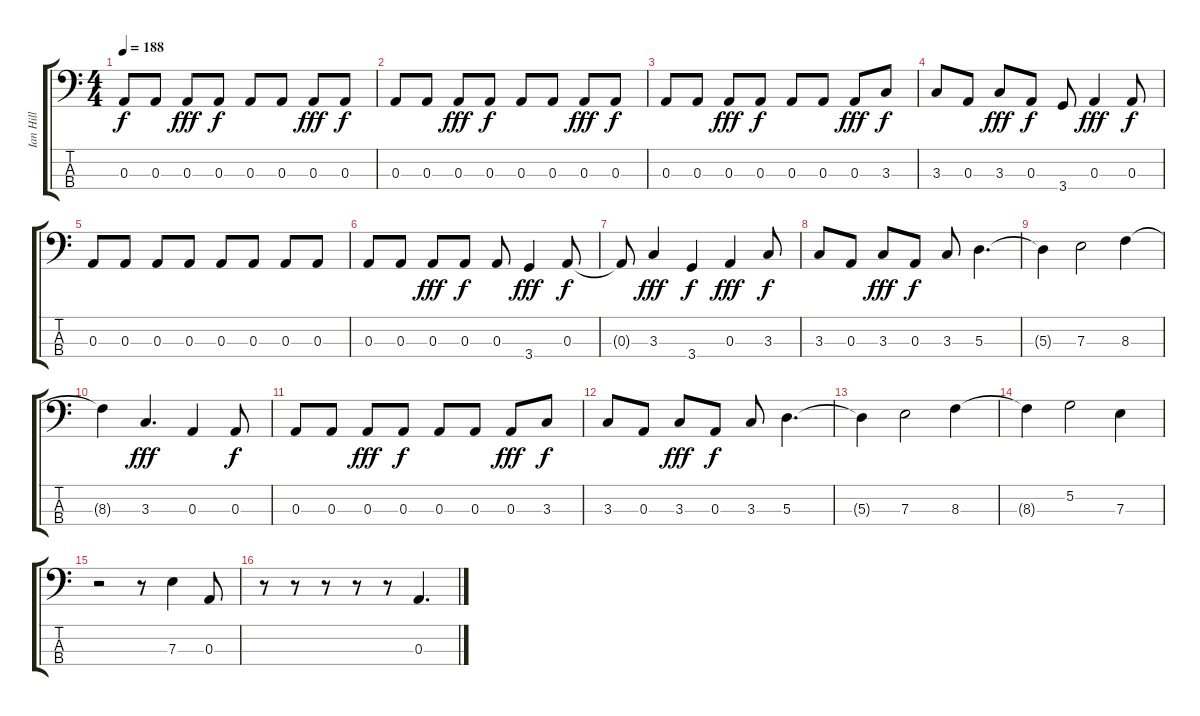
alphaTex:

\track ("Ian Hill" "Ian Hill") {instrument electricbasspick}
\staff {score tabs}
\tuning (G2 D2 A1 E1) {hide}
\ts (4 4)
\tempo 188
\clef f4
\ks c
0.3.8{dy f} 0.3.8 0.3.8{dy fff} 0.3.8{dy f} 0.3.8 0.3.8 0.3.8{dy fff} 0.3.8{dy f} |
0.3.8 0.3.8 0.3.8{dy fff} 0.3.8{dy f} 0.3.8 0.3.8 0.3.8{dy fff} 0.3.8{dy f} |
0.3.8 0.3.8 0.3.8{dy fff} 0.3.8{dy f} 0.3.8 0.3.8 0.3.8{dy fff} 3.3.8{dy f} |
3.3.8 0.3.8 3.3.8{dy fff} 0.3.8{dy f} 3.4.8 0.3.4{dy fff} 0.3.8{dy f} |
0.3.8 0.3.8 0.3.8 0.3.8 0.3.8 0.3.8 0.3.8 0.3.8 |
0.3.8 0.3.8 0.3.8{dy fff} 0.3.8{dy f} 0.3.8 3.4.4{dy fff} 0.3.8{dy f} |
0.3{t}.8 3.3.4{dy fff} 3.4.4{dy f} 0.3.4{dy fff} 3.3.8{dy f} |
3.3.8 0.3.8 3.3.8{dy fff} 0.3.8{dy f} 3.3.8 5.3.4{d} |
5.3{t}.4 7.3.2 8.3.4 |
8.3{t}.4 3.3.4{d dy fff} 0.3.4 0.3.8{dy f} |
0.3.8 0.3.8 0.3.8{dy fff} 0.3.8{dy f} 0.3.8 0.3.8 0.3.8{dy fff} 3.3.8{dy f} |
3.3.8 0.3.8 3.3.8{dy fff} 0.3.8{dy f} 3.3.8 5.3.4{d} |
5.3{t}.4 7.3.2 8.3.4 |
8.3{t}.4 5.2.2 7.3.4 |
r.2 r.8 7.3.4 0.3.8 |
r.8 r.8 r.8 r.8 r.8 0.3.4{d}
